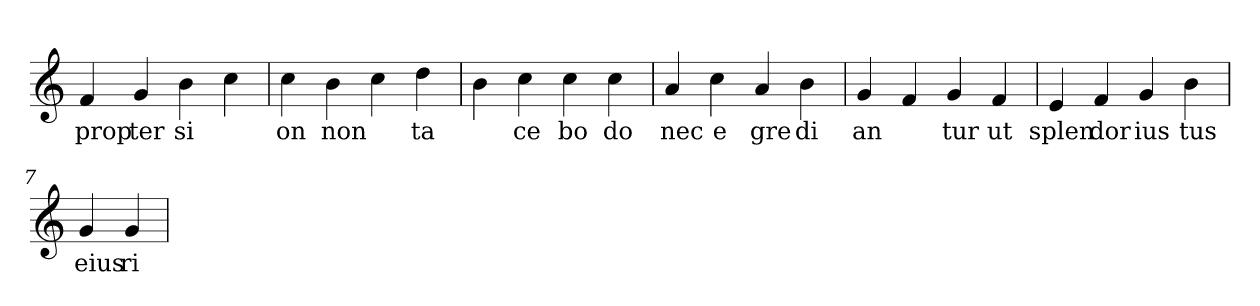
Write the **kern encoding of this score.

**kern	**text
*part1	*part1
*staff1	*staff1
*clefG2	*
=1	=1
4f	prop
4g	ter
4b	si
4cc	.
=2	=2
4cc	on
4b	non
4cc	.
4dd	ta
=3	=3
4b	.
4cc	ce
4cc	bo
4cc	do
=4	=4
4a	nec
4cc	e
4a	gre
4b	di
=5	=5
4g	an
4f	.
4g	tur
4f	ut
=6	=6
4e	splen
4f	dor
4g	ius
4b	tus
=7	=7
4g	eius
4g	ri
=	=
*-	*-
